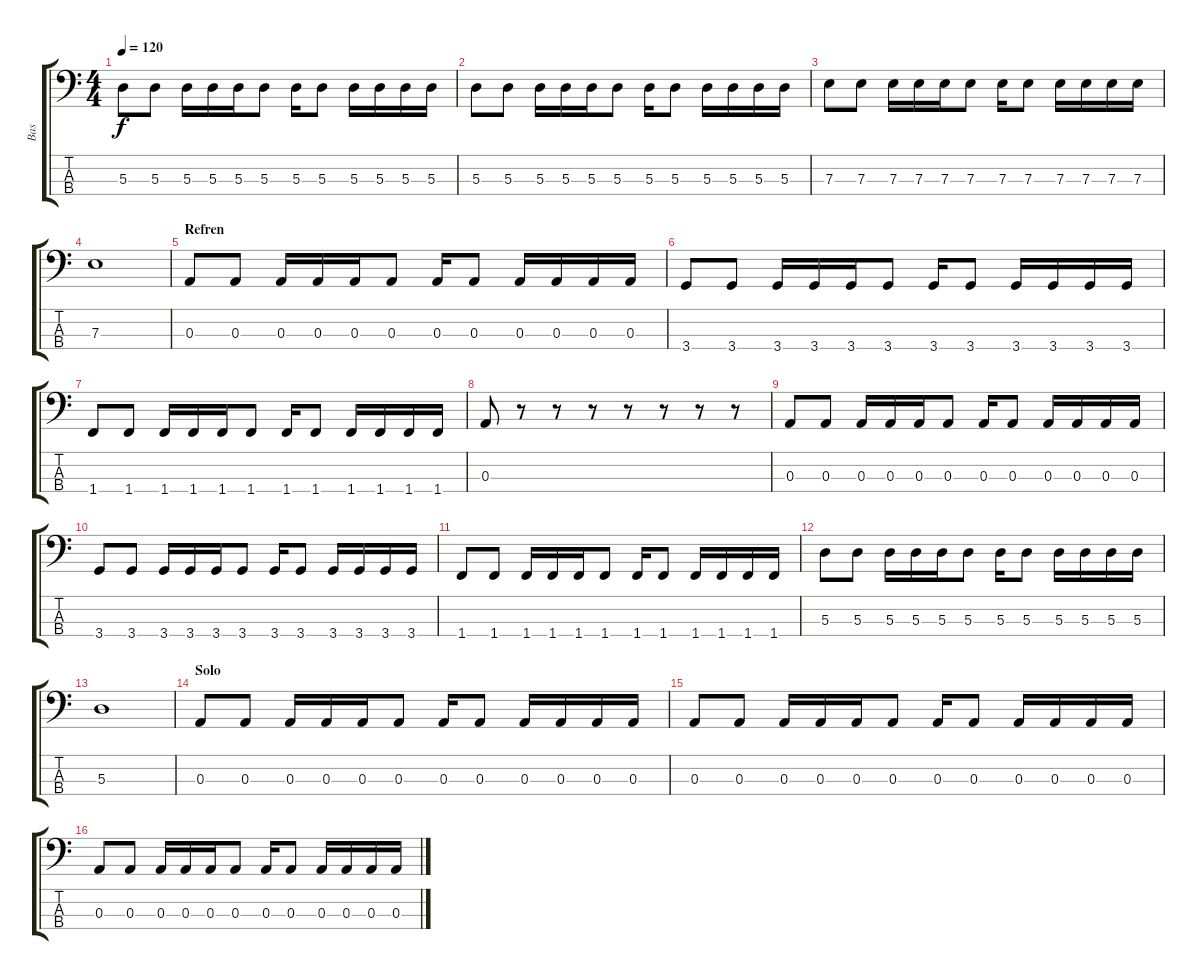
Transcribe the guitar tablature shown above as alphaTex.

\track ("Bas" "Bas") {instrument electricbassfinger}
\staff {score tabs}
\tuning (G2 D2 A1 E1) {hide}
\ts (4 4)
\tempo 120
\clef f4
\ks c
5.3.8{dy f} 5.3.8 5.3.16 5.3.16 5.3.16 5.3.8 5.3.16 5.3.8 5.3.16 5.3.16 5.3.16 5.3.16 |
5.3.8 5.3.8 5.3.16 5.3.16 5.3.16 5.3.8 5.3.16 5.3.8 5.3.16 5.3.16 5.3.16 5.3.16 |
7.3.8 7.3.8 7.3.16 7.3.16 7.3.16 7.3.8 7.3.16 7.3.8 7.3.16 7.3.16 7.3.16 7.3.16 |
7.3.1 |
\section ("" "Refren")
0.3.8 0.3.8 0.3.16 0.3.16 0.3.16 0.3.8 0.3.16 0.3.8 0.3.16 0.3.16 0.3.16 0.3.16 |
3.4.8 3.4.8 3.4.16 3.4.16 3.4.16 3.4.8 3.4.16 3.4.8 3.4.16 3.4.16 3.4.16 3.4.16 |
1.4.8 1.4.8 1.4.16 1.4.16 1.4.16 1.4.8 1.4.16 1.4.8 1.4.16 1.4.16 1.4.16 1.4.16 |
0.3.8 r.8 r.8 r.8 r.8 r.8 r.8 r.8 |
0.3.8 0.3.8 0.3.16 0.3.16 0.3.16 0.3.8 0.3.16 0.3.8 0.3.16 0.3.16 0.3.16 0.3.16 |
3.4.8 3.4.8 3.4.16 3.4.16 3.4.16 3.4.8 3.4.16 3.4.8 3.4.16 3.4.16 3.4.16 3.4.16 |
1.4.8 1.4.8 1.4.16 1.4.16 1.4.16 1.4.8 1.4.16 1.4.8 1.4.16 1.4.16 1.4.16 1.4.16 |
5.3.8 5.3.8 5.3.16 5.3.16 5.3.16 5.3.8 5.3.16 5.3.8 5.3.16 5.3.16 5.3.16 5.3.16 |
5.3.1 |
\section ("" "Solo")
0.3.8 0.3.8 0.3.16 0.3.16 0.3.16 0.3.8 0.3.16 0.3.8 0.3.16 0.3.16 0.3.16 0.3.16 |
0.3.8 0.3.8 0.3.16 0.3.16 0.3.16 0.3.8 0.3.16 0.3.8 0.3.16 0.3.16 0.3.16 0.3.16 |
0.3.8 0.3.8 0.3.16 0.3.16 0.3.16 0.3.8 0.3.16 0.3.8 0.3.16 0.3.16 0.3.16 0.3.16
